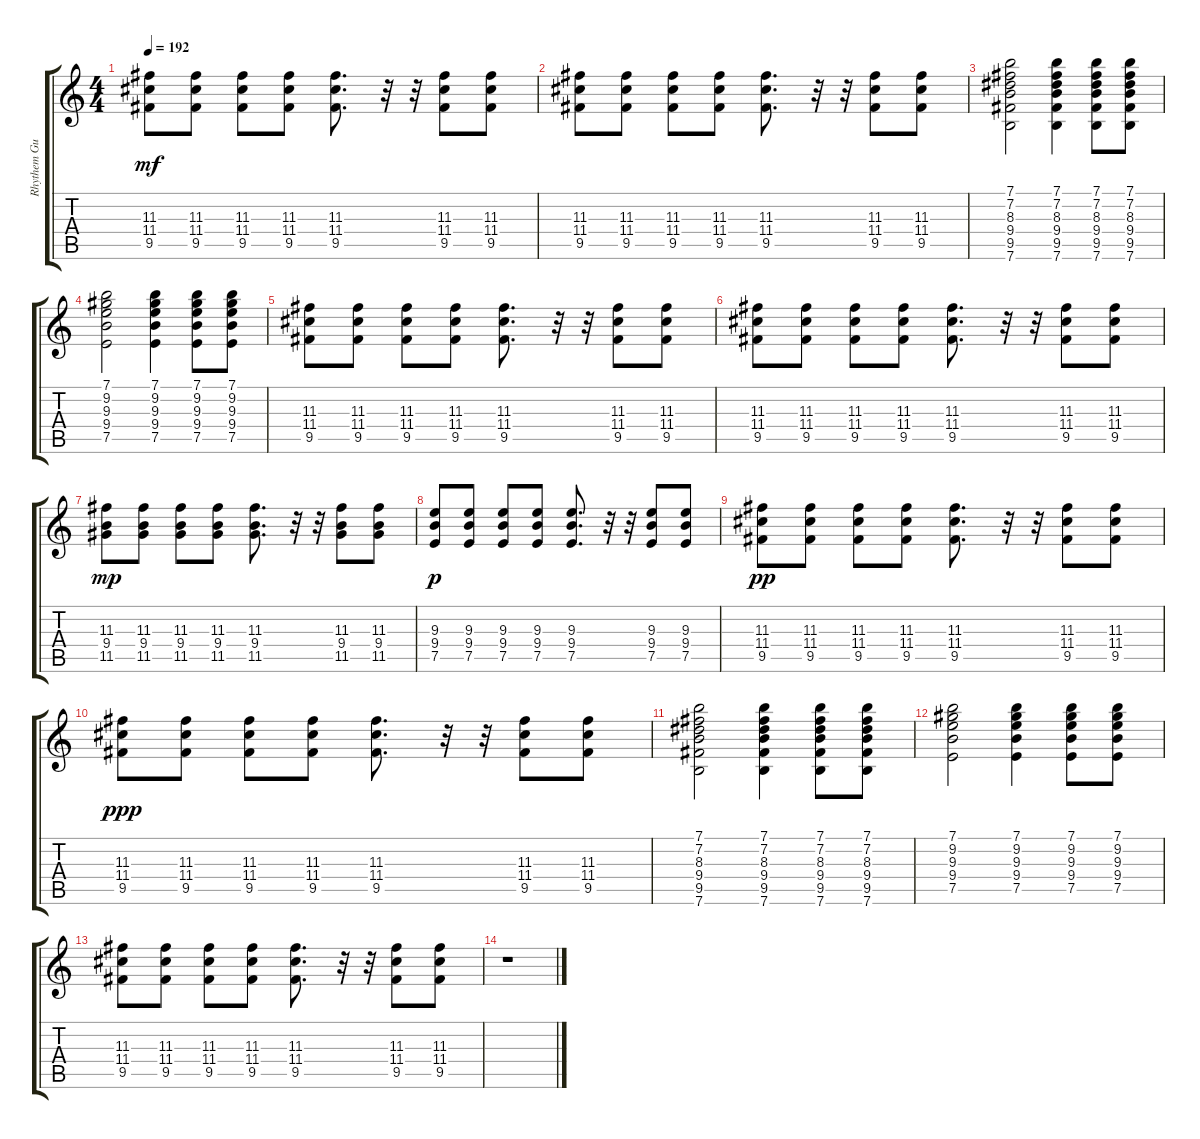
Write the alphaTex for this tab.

\track ("Rhythem Guitar 1" "Rhythem Gu") {instrument distortionguitar}
\staff {score tabs}
\tuning (E4 B3 G3 D3 A2 E2) {hide}
\ts (4 4)
\tempo 192
\clef g2
\ks c
(11.3 11.4 9.5).8{dy mf} (11.3 11.4 9.5).8 (11.3 11.4 9.5).8 (11.3 11.4 9.5).8 (11.3 11.4 9.5).8{d} r.32 r.32 (11.3 11.4 9.5).8 (11.3 11.4 9.5).8 |
(11.3 11.4 9.5).8 (11.3 11.4 9.5).8 (11.3 11.4 9.5).8 (11.3 11.4 9.5).8 (11.3 11.4 9.5).8{d} r.32 r.32 (11.3 11.4 9.5).8 (11.3 11.4 9.5).8 |
(7.1 7.2 8.3 9.4 9.5 7.6).2 (7.1 7.2 8.3 9.4 9.5 7.6).4 (7.1 7.2 8.3 9.4 9.5 7.6).8 (7.1 7.2 8.3 9.4 9.5 7.6).8 |
(7.1 9.2 9.3 9.4 7.5).2 (7.1 9.2 9.3 9.4 7.5).4 (7.1 9.2 9.3 9.4 7.5).8 (7.1 9.2 9.3 9.4 7.5).8 |
(11.3 11.4 9.5).8 (11.3 11.4 9.5).8 (11.3 11.4 9.5).8 (11.3 11.4 9.5).8 (11.3 11.4 9.5).8{d} r.32 r.32 (11.3 11.4 9.5).8 (11.3 11.4 9.5).8 |
(11.3 11.4 9.5).8 (11.3 11.4 9.5).8 (11.3 11.4 9.5).8 (11.3 11.4 9.5).8 (11.3 11.4 9.5).8{d} r.32 r.32 (11.3 11.4 9.5).8 (11.3 11.4 9.5).8 |
(11.3 9.4 11.5).8{dy mp} (11.3 9.4 11.5).8 (11.3 9.4 11.5).8 (11.3 9.4 11.5).8 (11.3 9.4 11.5).8{d} r.32 r.32 (11.3 9.4 11.5).8 (11.3 9.4 11.5).8 |
(9.3 9.4 7.5).8{dy p} (9.3 9.4 7.5).8 (9.3 9.4 7.5).8 (9.3 9.4 7.5).8 (9.3 9.4 7.5).8{d} r.32 r.32 (9.3 9.4 7.5).8 (9.3 9.4 7.5).8 |
(11.3 11.4 9.5).8{dy pp} (11.3 11.4 9.5).8 (11.3 11.4 9.5).8 (11.3 11.4 9.5).8 (11.3 11.4 9.5).8{d} r.32 r.32 (11.3 11.4 9.5).8 (11.3 11.4 9.5).8 |
(11.3 11.4 9.5).8{dy ppp} (11.3 11.4 9.5).8 (11.3 11.4 9.5).8 (11.3 11.4 9.5).8 (11.3 11.4 9.5).8{d} r.32 r.32 (11.3 11.4 9.5).8 (11.3 11.4 9.5).8 |
(7.1 7.2 8.3 9.4 9.5 7.6).2 (7.1 7.2 8.3 9.4 9.5 7.6).4 (7.1 7.2 8.3 9.4 9.5 7.6).8 (7.1 7.2 8.3 9.4 9.5 7.6).8 |
(7.1 9.2 9.3 9.4 7.5).2 (7.1 9.2 9.3 9.4 7.5).4 (7.1 9.2 9.3 9.4 7.5).8 (7.1 9.2 9.3 9.4 7.5).8 |
(11.3 11.4 9.5).8 (11.3 11.4 9.5).8 (11.3 11.4 9.5).8 (11.3 11.4 9.5).8 (11.3 11.4 9.5).8{d} r.32 r.32 (11.3 11.4 9.5).8 (11.3 11.4 9.5).8 |
r.1
